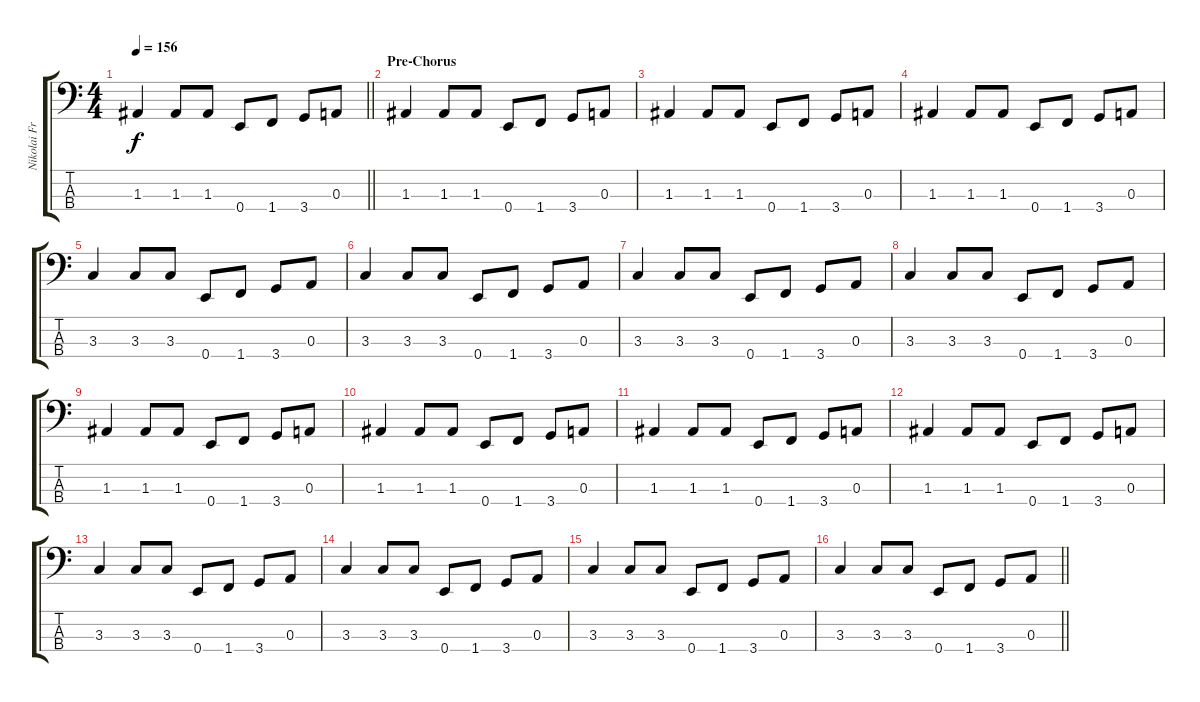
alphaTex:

\track ("Nikolai Fraiture (Bass)" "Nikolai Fr") {instrument electricbasspick}
\staff {score tabs}
\tuning (G2 D2 A1 E1) {hide}
\ts (4 4)
\tempo 156
\clef f4
\barLineRight lightlight
\ks c
1.3.4{dy f} 1.3.8 1.3.8 0.4.8 1.4.8 3.4.8 0.3.8 |
\section ("" "Pre-Chorus")
1.3.4 1.3.8 1.3.8 0.4.8 1.4.8 3.4.8 0.3.8 |
1.3.4 1.3.8 1.3.8 0.4.8 1.4.8 3.4.8 0.3.8 |
1.3.4 1.3.8 1.3.8 0.4.8 1.4.8 3.4.8 0.3.8 |
3.3.4 3.3.8 3.3.8 0.4.8 1.4.8 3.4.8 0.3.8 |
3.3.4 3.3.8 3.3.8 0.4.8 1.4.8 3.4.8 0.3.8 |
3.3.4 3.3.8 3.3.8 0.4.8 1.4.8 3.4.8 0.3.8 |
3.3.4 3.3.8 3.3.8 0.4.8 1.4.8 3.4.8 0.3.8 |
1.3.4 1.3.8 1.3.8 0.4.8 1.4.8 3.4.8 0.3.8 |
1.3.4 1.3.8 1.3.8 0.4.8 1.4.8 3.4.8 0.3.8 |
1.3.4 1.3.8 1.3.8 0.4.8 1.4.8 3.4.8 0.3.8 |
1.3.4 1.3.8 1.3.8 0.4.8 1.4.8 3.4.8 0.3.8 |
3.3.4 3.3.8 3.3.8 0.4.8 1.4.8 3.4.8 0.3.8 |
3.3.4 3.3.8 3.3.8 0.4.8 1.4.8 3.4.8 0.3.8 |
3.3.4 3.3.8 3.3.8 0.4.8 1.4.8 3.4.8 0.3.8 |
\barLineRight lightlight
3.3.4 3.3.8 3.3.8 0.4.8 1.4.8 3.4.8 0.3.8
